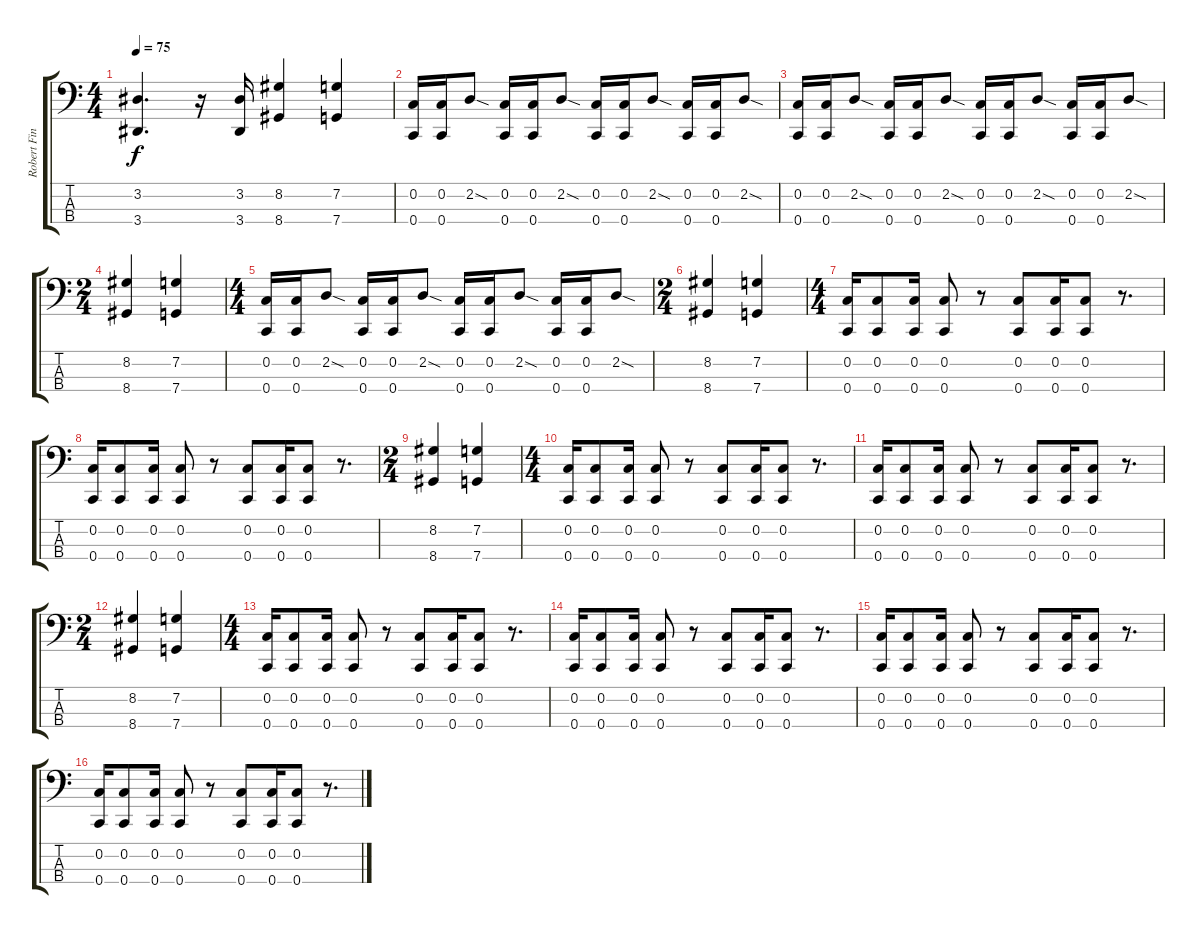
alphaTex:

\track ("Robert Finger" "Robert Fin") {instrument electricbassfinger}
\staff {score tabs}
\tuning (F2 C2 G1 C1) {hide}
\ts (4 4)
\tempo 75
\clef f4
\ks c
(3.2 3.4).4{d dy f} r.16 (3.2 3.4).16 (8.2 8.4).4 (7.2 7.4).4 |
(0.2 0.4).16 (0.2 0.4).16 2.2{sod}.8 (0.2 0.4).16 (0.2 0.4).16 2.2{sod}.8 (0.2 0.4).16 (0.2 0.4).16 2.2{sod}.8 (0.2 0.4).16 (0.2 0.4).16 2.2{sod}.8 |
(0.2 0.4).16 (0.2 0.4).16 2.2{sod}.8 (0.2 0.4).16 (0.2 0.4).16 2.2{sod}.8 (0.2 0.4).16 (0.2 0.4).16 2.2{sod}.8 (0.2 0.4).16 (0.2 0.4).16 2.2{sod}.8 |
\ts (2 4)
(8.2 8.4).4 (7.2 7.4).4 |
\ts (4 4)
(0.2 0.4).16 (0.2 0.4).16 2.2{sod}.8 (0.2 0.4).16 (0.2 0.4).16 2.2{sod}.8 (0.2 0.4).16 (0.2 0.4).16 2.2{sod}.8 (0.2 0.4).16 (0.2 0.4).16 2.2{sod}.8 |
\ts (2 4)
(8.2 8.4).4 (7.2 7.4).4 |
\ts (4 4)
(0.2 0.4).16 (0.2 0.4).8 (0.2 0.4).16 (0.2 0.4).8 r.8 (0.2 0.4).8 (0.2 0.4).16 (0.2 0.4).8 r.8{d} |
(0.2 0.4).16 (0.2 0.4).8 (0.2 0.4).16 (0.2 0.4).8 r.8 (0.2 0.4).8 (0.2 0.4).16 (0.2 0.4).8 r.8{d} |
\ts (2 4)
(8.2 8.4).4 (7.2 7.4).4 |
\ts (4 4)
(0.2 0.4).16 (0.2 0.4).8 (0.2 0.4).16 (0.2 0.4).8 r.8 (0.2 0.4).8 (0.2 0.4).16 (0.2 0.4).8 r.8{d} |
(0.2 0.4).16 (0.2 0.4).8 (0.2 0.4).16 (0.2 0.4).8 r.8 (0.2 0.4).8 (0.2 0.4).16 (0.2 0.4).8 r.8{d} |
\ts (2 4)
(8.2 8.4).4 (7.2 7.4).4 |
\ts (4 4)
(0.2 0.4).16 (0.2 0.4).8 (0.2 0.4).16 (0.2 0.4).8 r.8 (0.2 0.4).8 (0.2 0.4).16 (0.2 0.4).8 r.8{d} |
(0.2 0.4).16 (0.2 0.4).8 (0.2 0.4).16 (0.2 0.4).8 r.8 (0.2 0.4).8 (0.2 0.4).16 (0.2 0.4).8 r.8{d} |
(0.2 0.4).16 (0.2 0.4).8 (0.2 0.4).16 (0.2 0.4).8 r.8 (0.2 0.4).8 (0.2 0.4).16 (0.2 0.4).8 r.8{d} |
(0.2 0.4).16 (0.2 0.4).8 (0.2 0.4).16 (0.2 0.4).8 r.8 (0.2 0.4).8 (0.2 0.4).16 (0.2 0.4).8 r.8{d}
